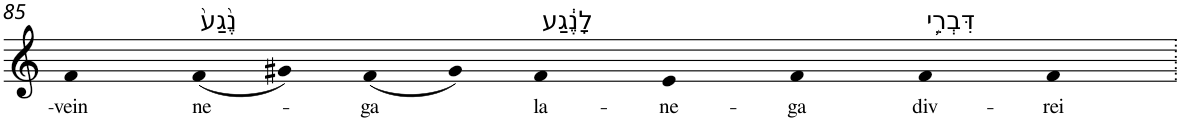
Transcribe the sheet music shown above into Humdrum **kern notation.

**kern	**text
*part1	*part1
*staff1	*staff1
*I"Piano	*
*I'Pno	*
!!LO:PB:g=z
*clefG2	*
*k[]	*
=85	=85
!	!LO:LY:b
4f	-vein
!LO:TX:a:t=נֶ֙גַע֙	!
!	!LO:LY:b
(8f	ne-
8g#X)	.
!	!LO:LY:b
(8f	-ga
8g#)	.
!LO:TX:a:t=לָנֶ֔גַע	!
!	!LO:LY:b
4f	la-
!	!LO:LY:b
4e	-ne-
!	!LO:LY:b
4f	-ga
!LO:TX:a:t=דִּבְרֵ֥י	!
!	!LO:LY:b
4f	div-
!	!LO:LY:b
4f	-rei
=.	=.
*-	*-
